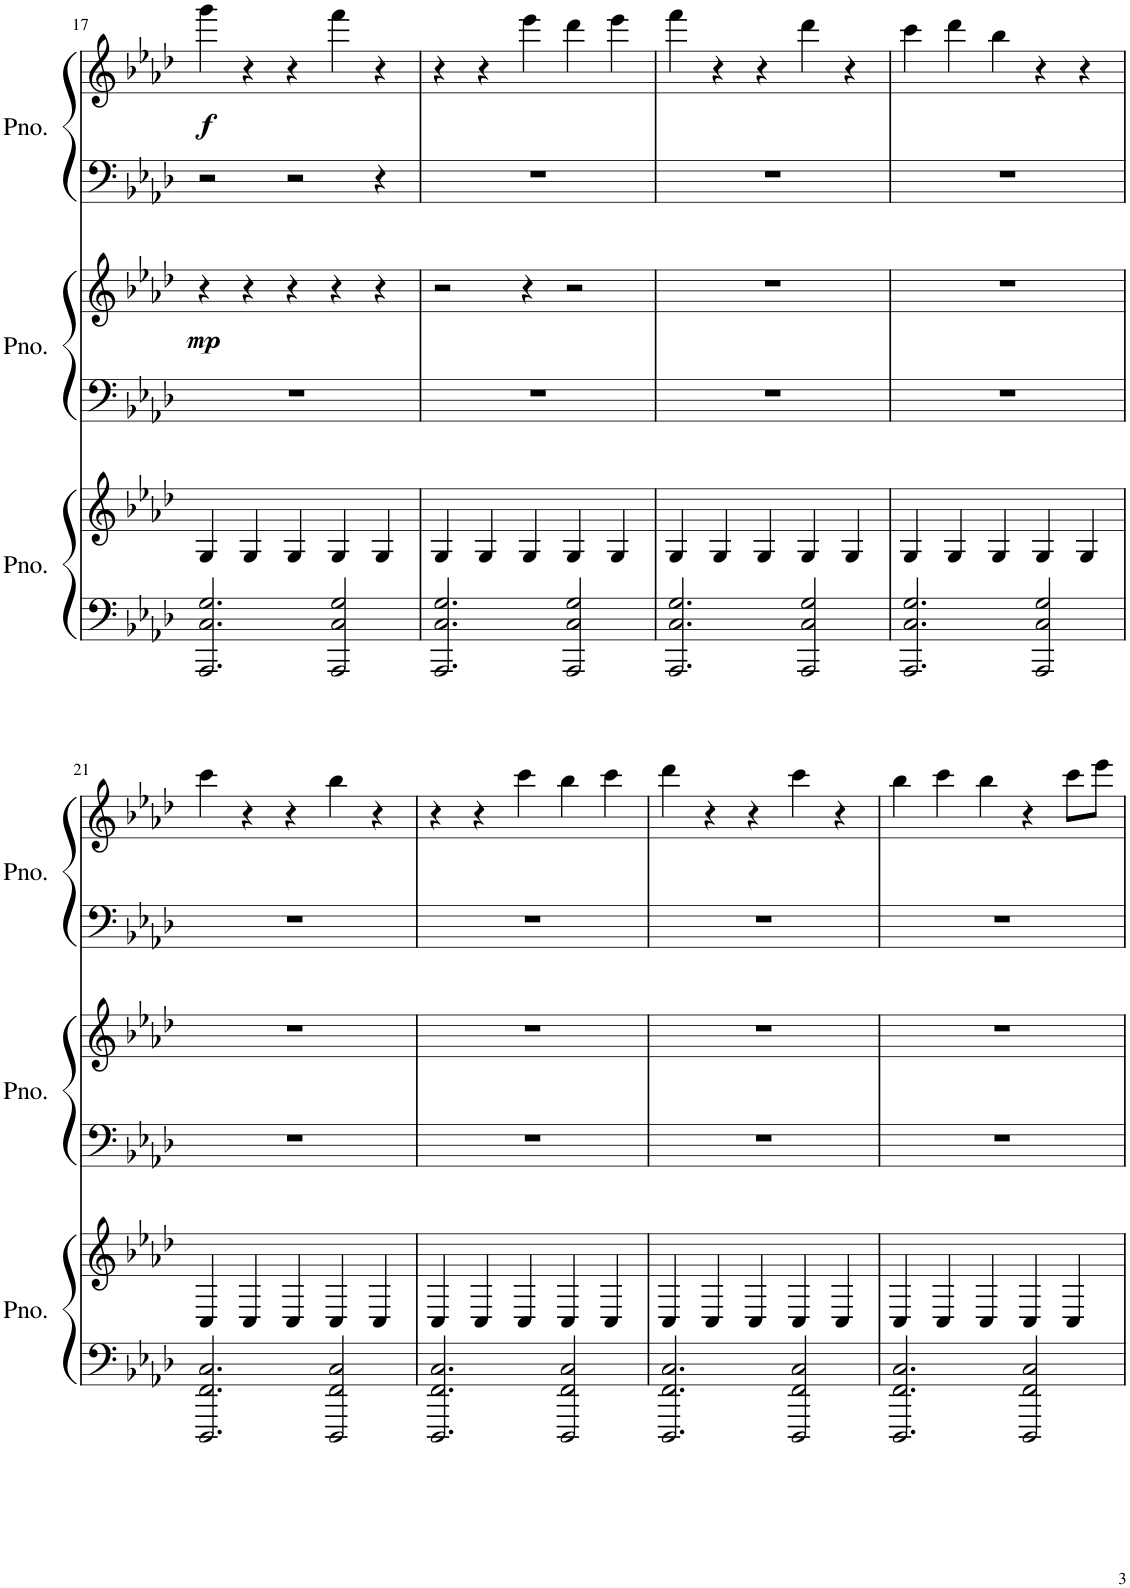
**kern	**kern	**kern	**kern	**dynam	**kern	**kern	**dynam
*part3	*part3	*part2	*part2	*part2	*part1	*part1	*part1
*staff6	*staff5	*staff4	*staff3	*staff3/4	*staff2	*staff1	*staff1/2
*I"Piano	*	*I"ピアノ	*	*	*I"ピアノ	*	*
*I'Pno.	*	*	*	*	*	*	*
!!LO:PB:g=z
*clefF4	*clefG2	*clefF4	*clefG2	*	*clefF4	*clefG2	*
*k[b-e-a-d-]	*k[b-e-a-d-]	*k[b-e-a-d-]	*k[b-e-a-d-]	*	*k[b-e-a-d-]	*k[b-e-a-d-]	*
*M5/4	*M5/4	*M5/4	*M5/4	*	*M5/4	*M5/4	*
=17	=17	=17	=17	=17	=17	=17	=17
!	!	!	!	!LO:DY:b	!	!	!LO:DY:b
2.AAA-/ 2.C/ 2.G/	4G/	4%5r	4r	mp	2r	4ggg\	f
.	4G/	.	4r	.	.	4r	.
.	4G/	.	4r	.	2r	4r	.
2AAA-/ 2C/ 2G/	4G/	.	4r	.	.	4fff\	.
.	4G/	.	4r	.	4r	4r	.
=18	=18	=18	=18	=18	=18	=18	=18
2.AAA-/ 2.C/ 2.G/	4G/	4%5r	2r	.	4%5r	4r	.
.	4G/	.	.	.	.	4r	.
.	4G/	.	4r	.	.	4eee-\	.
2AAA-/ 2C/ 2G/	4G/	.	2r	.	.	4ddd-\	.
.	4G/	.	.	.	.	4eee-\	.
=19	=19	=19	=19	=19	=19	=19	=19
2.AAA-/ 2.C/ 2.G/	4G/	4%5r	4%5r	.	4%5r	4fff\	.
.	4G/	.	.	.	.	4r	.
.	4G/	.	.	.	.	4r	.
2AAA-/ 2C/ 2G/	4G/	.	.	.	.	4ddd-\	.
.	4G/	.	.	.	.	4r	.
=20	=20	=20	=20	=20	=20	=20	=20
2.AAA-/ 2.C/ 2.G/	4G/	4%5r	4%5r	.	4%5r	4ccc\	.
.	4G/	.	.	.	.	4ddd-\	.
.	4G/	.	.	.	.	4bb-\	.
2AAA-/ 2C/ 2G/	4G/	.	.	.	.	4r	.
.	4G/	.	.	.	.	4r	.
!!LO:LB:g=z
=21	=21	=21	=21	=21	=21	=21	=21
2.DDD-/ 2.FF/ 2.C/	4C/	4%5r	4%5r	.	4%5r	4ccc\	.
.	4C/	.	.	.	.	4r	.
.	4C/	.	.	.	.	4r	.
2DDD-/ 2FF/ 2C/	4C/	.	.	.	.	4bb-\	.
.	4C/	.	.	.	.	4r	.
=22	=22	=22	=22	=22	=22	=22	=22
2.DDD-/ 2.FF/ 2.C/	4C/	4%5r	4%5r	.	4%5r	4r	.
.	4C/	.	.	.	.	4r	.
.	4C/	.	.	.	.	4ccc\	.
2DDD-/ 2FF/ 2C/	4C/	.	.	.	.	4bb-\	.
.	4C/	.	.	.	.	4ccc\	.
=23	=23	=23	=23	=23	=23	=23	=23
2.DDD-/ 2.FF/ 2.C/	4C/	4%5r	4%5r	.	4%5r	4ddd-\	.
.	4C/	.	.	.	.	4r	.
.	4C/	.	.	.	.	4r	.
2DDD-/ 2FF/ 2C/	4C/	.	.	.	.	4ccc\	.
.	4C/	.	.	.	.	4r	.
=24	=24	=24	=24	=24	=24	=24	=24
2.DDD-/ 2.FF/ 2.C/	4C/	4%5r	4%5r	.	4%5r	4bb-\	.
.	4C/	.	.	.	.	4ccc\	.
.	4C/	.	.	.	.	4bb-\	.
2DDD-/ 2FF/ 2C/	4C/	.	.	.	.	4r	.
.	4C/	.	.	.	.	8ccc\L	.
.	.	.	.	.	.	8eee-\J	.
=	=	=	=	=	=	=	=
*-	*-	*-	*-	*-	*-	*-	*-
